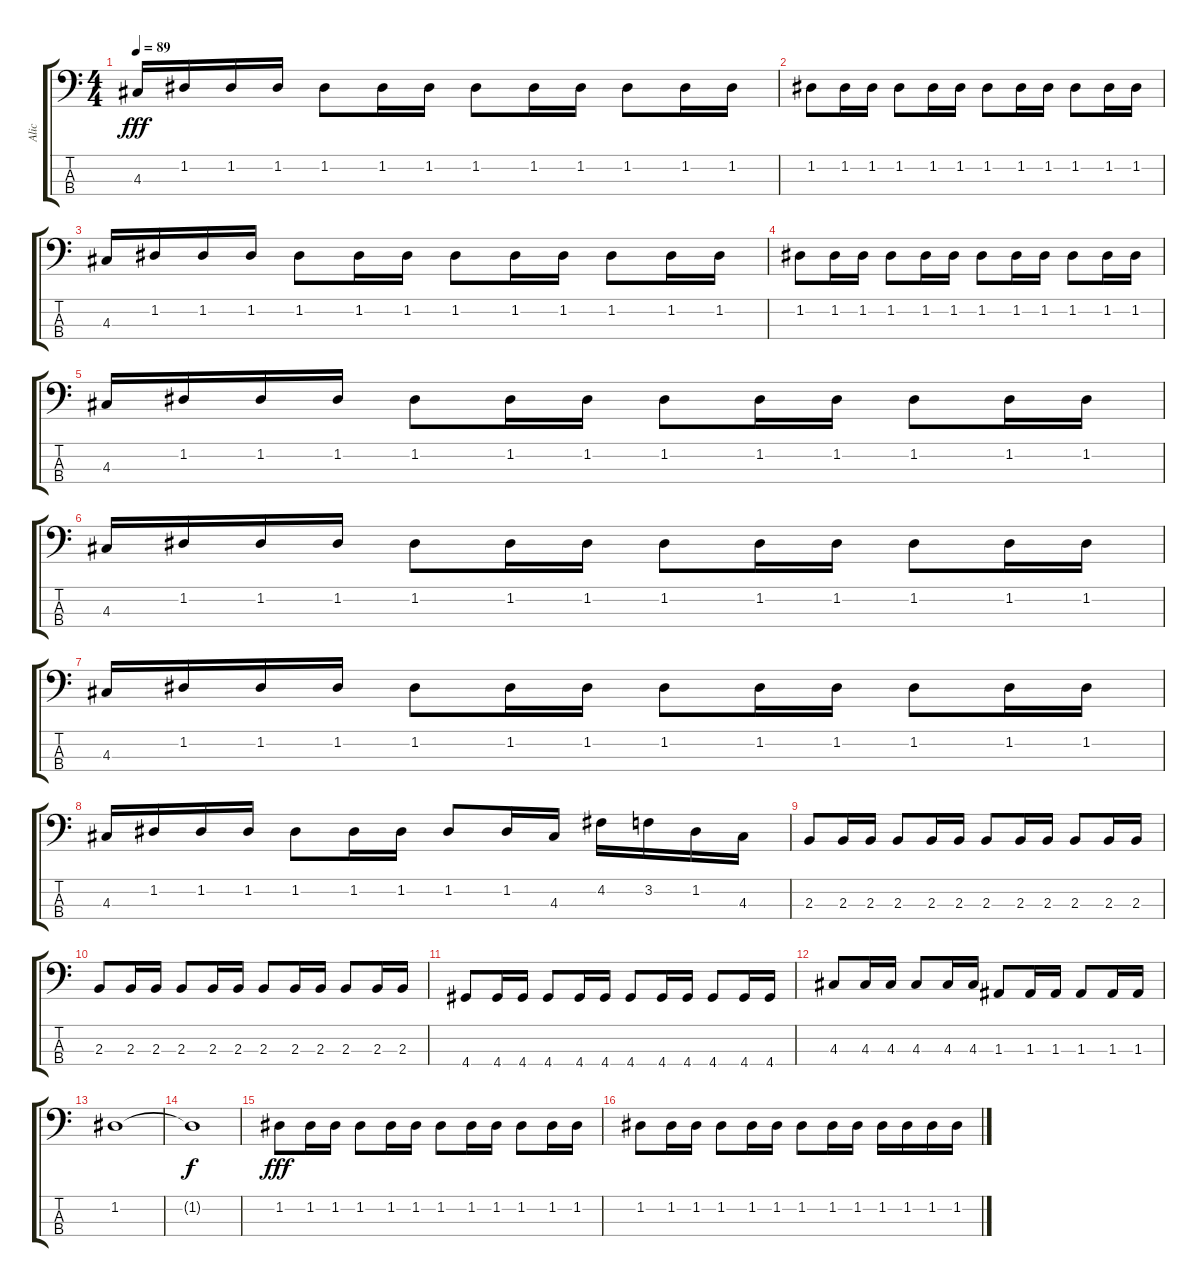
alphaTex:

\track ("Alic" "Alic") {instrument electricbassfinger}
\staff {score tabs}
\tuning (G2 D2 A1 E1) {hide}
\ts (4 4)
\tempo 89
\clef f4
\ks c
4.3.16{dy fff} 1.2.16 1.2.16 1.2.16 1.2.8 1.2.16 1.2.16 1.2.8 1.2.16 1.2.16 1.2.8 1.2.16 1.2.16 |
1.2.8 1.2.16 1.2.16 1.2.8 1.2.16 1.2.16 1.2.8 1.2.16 1.2.16 1.2.8 1.2.16 1.2.16 |
4.3.16 1.2.16 1.2.16 1.2.16 1.2.8 1.2.16 1.2.16 1.2.8 1.2.16 1.2.16 1.2.8 1.2.16 1.2.16 |
1.2.8 1.2.16 1.2.16 1.2.8 1.2.16 1.2.16 1.2.8 1.2.16 1.2.16 1.2.8 1.2.16 1.2.16 |
4.3.16 1.2.16 1.2.16 1.2.16 1.2.8 1.2.16 1.2.16 1.2.8 1.2.16 1.2.16 1.2.8 1.2.16 1.2.16 |
4.3.16 1.2.16 1.2.16 1.2.16 1.2.8 1.2.16 1.2.16 1.2.8 1.2.16 1.2.16 1.2.8 1.2.16 1.2.16 |
4.3.16 1.2.16 1.2.16 1.2.16 1.2.8 1.2.16 1.2.16 1.2.8 1.2.16 1.2.16 1.2.8 1.2.16 1.2.16 |
4.3.16 1.2.16 1.2.16 1.2.16 1.2.8 1.2.16 1.2.16 1.2.8 1.2.16 4.3.16 4.2.16 3.2.16 1.2.16 4.3.16 |
2.3.8 2.3.16 2.3.16 2.3.8 2.3.16 2.3.16 2.3.8 2.3.16 2.3.16 2.3.8 2.3.16 2.3.16 |
2.3.8 2.3.16 2.3.16 2.3.8 2.3.16 2.3.16 2.3.8 2.3.16 2.3.16 2.3.8 2.3.16 2.3.16 |
4.4.8 4.4.16 4.4.16 4.4.8 4.4.16 4.4.16 4.4.8 4.4.16 4.4.16 4.4.8 4.4.16 4.4.16 |
4.3.8 4.3.16 4.3.16 4.3.8 4.3.16 4.3.16 1.3.8 1.3.16 1.3.16 1.3.8 1.3.16 1.3.16 |
1.2.1 |
1.2{t}.1{dy f} |
1.2.8{dy fff} 1.2.16 1.2.16 1.2.8 1.2.16 1.2.16 1.2.8 1.2.16 1.2.16 1.2.8 1.2.16 1.2.16 |
1.2.8 1.2.16 1.2.16 1.2.8 1.2.16 1.2.16 1.2.8 1.2.16 1.2.16 1.2.16 1.2.16 1.2.16 1.2.16
